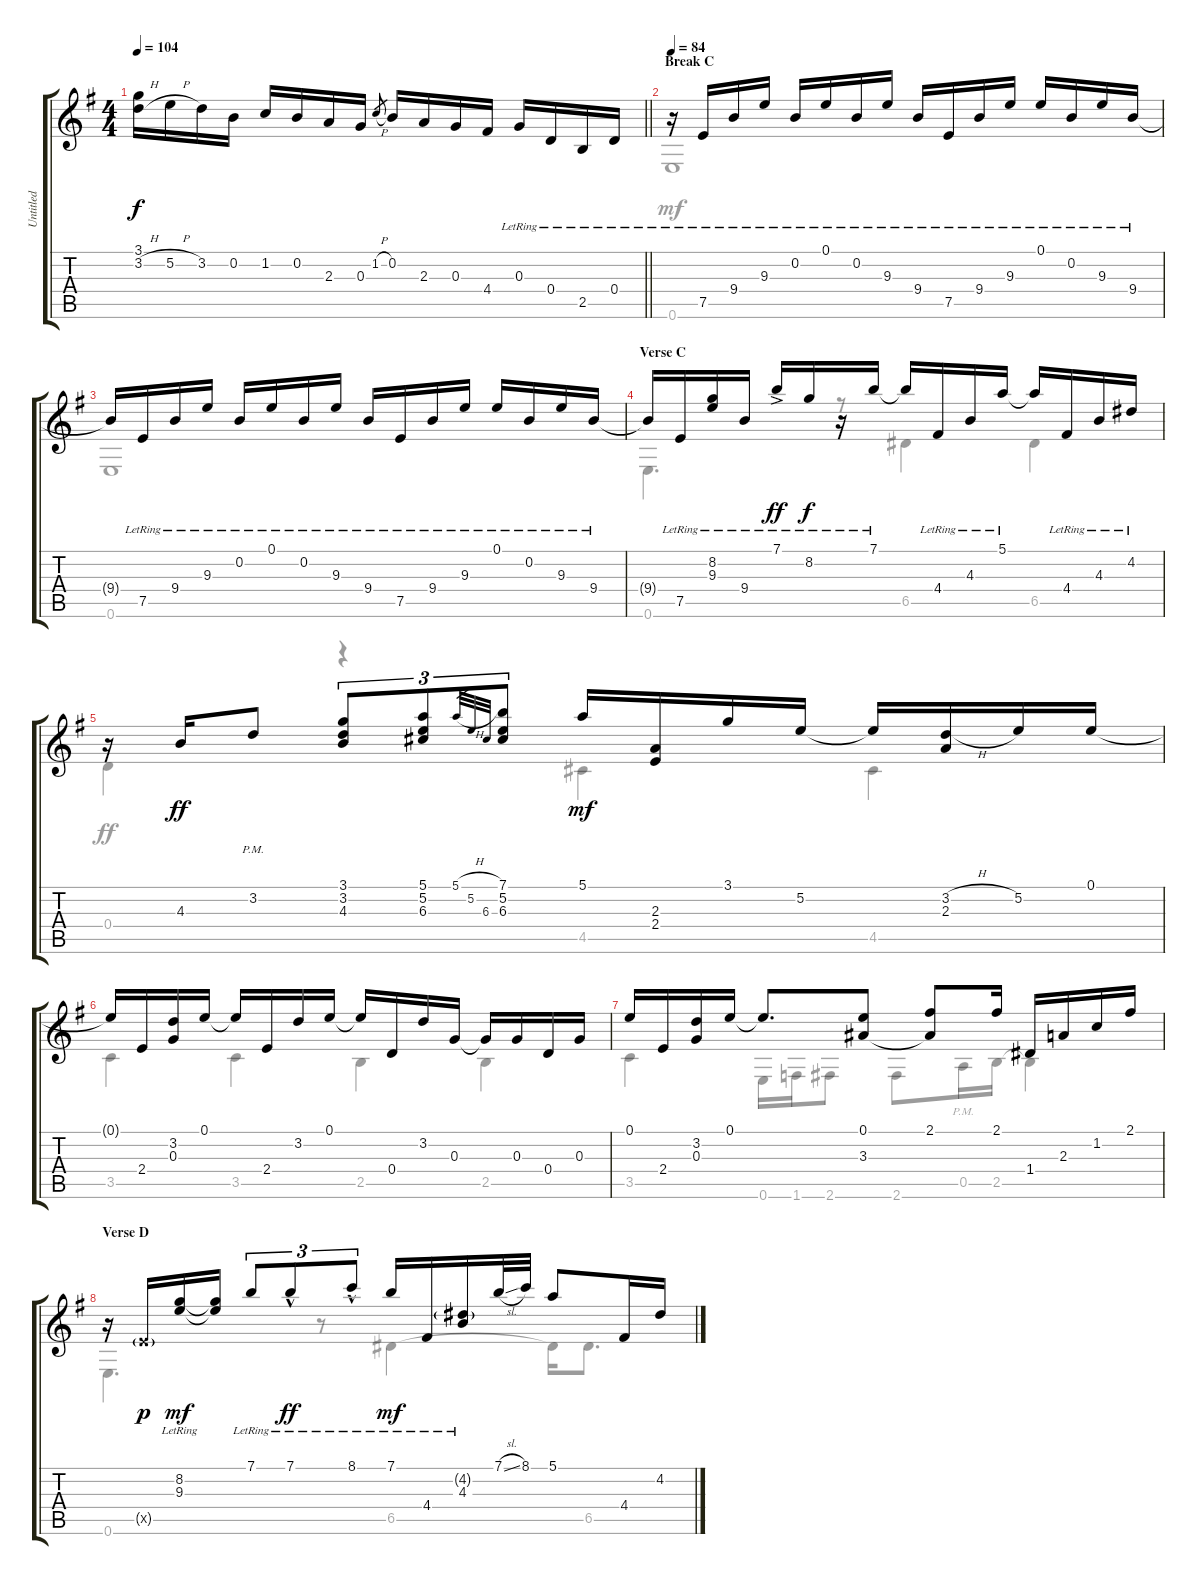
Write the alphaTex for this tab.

\track ("Untitled" "Untitled") {instrument acousticguitarnylon}
\staff {score tabs}
\tuning (E4 B3 G3 D3 A2 E2) {hide}
\voice
\ts (4 4)
\tempo 104
\clef g2
\barLineRight lightlight
\ks g
(3.1 3.2{h}).16{dy f} 5.2{h}.16 3.2.16 0.2.16 1.2.16 0.2.16 2.3.16 0.3.16 1.2{h}.8{gr} 0.2.16 2.3.16 0.3.16 4.4.16 0.3{lr}.16 0.4{lr}.16 2.5{lr}.16 0.4{lr}.16 |
\section ("" "Break C")
\tempo 84
r.16 7.5{lr}.16 9.4{lr}.16 9.3{lr}.16 0.2{lr}.16 0.1{lr}.16 0.2{lr}.16 9.3{lr}.16 9.4{lr}.16 7.5{lr}.16 9.4{lr}.16 9.3{lr}.16 0.1{lr}.16 0.2{lr}.16 9.3{lr}.16 9.4{lr}.16 |
9.4{t}.16 7.5{lr}.16 9.4{lr}.16 9.3{lr}.16 0.2{lr}.16 0.1{lr}.16 0.2{lr}.16 9.3{lr}.16 9.4{lr}.16 7.5{lr}.16 9.4{lr}.16 9.3{lr}.16 0.1{lr}.16 0.2{lr}.16 9.3{lr}.16 9.4{lr}.16 |
\section ("" "Verse C")
9.4{t}.16 7.5{lr}.16 (8.2{lr} 9.3{lr}).16 9.4{lr}.16 7.1{ac lr}.16{dy ff} 8.2{lr}.16{dy f} r.16 7.1{lr}.16 7.1{t}.16 4.4{lr}.16 4.3{lr}.16 5.1{lr}.16 5.1{t}.16 4.4{lr}.16 4.3{lr}.16 4.2{lr}.16 |
r.16 4.3.16{dy ff} 3.2{pm}.8 (3.1 3.2 4.3).8{tu (3 2)} (5.1 5.2 6.3).8{tu (3 2)} 5.1{h}.32{gr} 5.2.32{gr} 6.3.32{gr} (7.1 5.2 6.3).8{tu (3 2)} 5.1.16{dy mf} (2.3 2.4).16 3.1.16 5.2.16 5.2{t}.16 (3.2{h} 2.3).16 5.2.16 0.1.16 |
0.1{t}.16 2.4.16 (3.2 0.3).16 0.1.16 0.1{t}.16 2.4.16 3.2.16 0.1.16 0.1{t}.16 0.4.16 3.2.16 0.3.16 0.3{t}.16 0.3.16 0.4.16 0.3.16 |
0.1.16 2.4.16 (3.2 0.3).16 0.1.16 0.1{t}.8{d} (0.1 3.3).8 (2.1 3.3{t}).8 2.1.16 1.4.16 2.3.16 1.2.16 2.1.16 |
\section ("" "Verse D")
r.16 7.5{g x}.16{dy p} (8.2{lr} 9.3{lr}).16{dy mf} (8.2{t} 9.3{t}).16 7.1{lr}.8{tu (3 2)} 7.1{hac lr}.8{tu (3 2) dy ff} 8.1{hac lr}.8{tu (3 2)} 7.1{lr}.16{dy mf} 4.4{lr}.16 (4.2{g lr} 4.3{lr}).16 7.1{sl}.32 8.1.32 5.1.8 4.4.16 4.2.16
\voice
\clef g2
\ottava regular
\simile none
\barLineRight lightlight
\ks g
|
0.6.1 |
0.6.1 |
0.6.4{d} r.8 6.5.4 6.5.4 |
0.4.4{dy ff} r.4 4.5.4{dy mf} 4.5.4 |
3.5.4 3.5.4 2.5.4 2.5.4 |
3.5.4 0.6.16 1.6.16 2.6.8 2.6.8 0.5{pm}.16 2.5.16 2.5{t}.4 |
0.6.4{d} r.8 6.5.4 6.5{t}.16 6.5.8{d}
